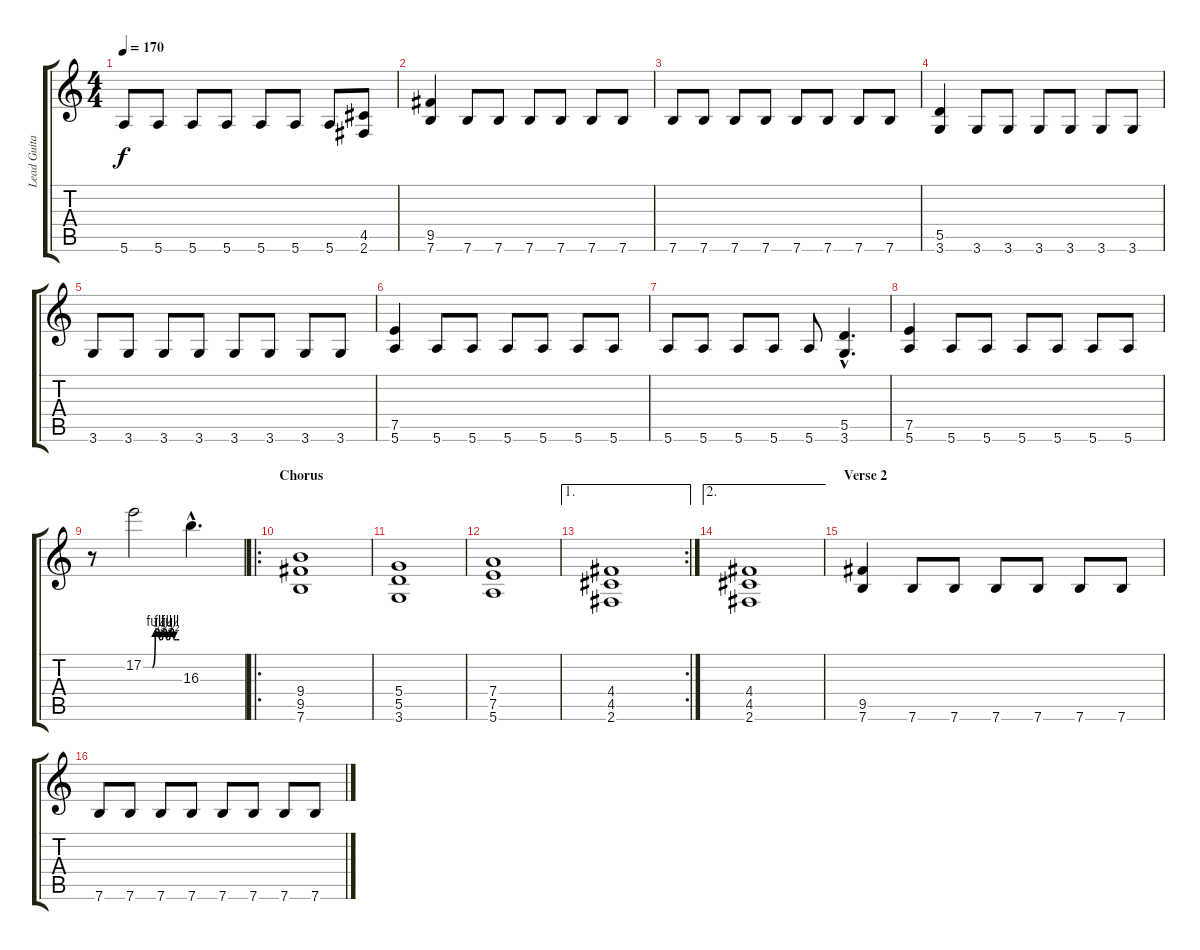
\track ("Lead Guitar" "Lead Guita") {instrument distortionguitar}
\staff {score tabs}
\tuning (E4 B3 G3 D3 A2 E2) {hide}
\ts (4 4)
\tempo 170
\clef g2
\ks c
5.6.8{dy f} 5.6.8 5.6.8 5.6.8 5.6.8 5.6.8 5.6.8 (4.5 2.6).8 |
(9.5 7.6).4 7.6.8 7.6.8 7.6.8 7.6.8 7.6.8 7.6.8 |
7.6.8 7.6.8 7.6.8 7.6.8 7.6.8 7.6.8 7.6.8 7.6.8 |
(5.5 3.6).4 3.6.8 3.6.8 3.6.8 3.6.8 3.6.8 3.6.8 |
3.6.8 3.6.8 3.6.8 3.6.8 3.6.8 3.6.8 3.6.8 3.6.8 |
(7.5 5.6).4 5.6.8 5.6.8 5.6.8 5.6.8 5.6.8 5.6.8 |
5.6.8 5.6.8 5.6.8 5.6.8 5.6.8 (5.5{hac} 3.6{hac}).4{d} |
(7.5 5.6).4 5.6.8 5.6.8 5.6.8 5.6.8 5.6.8 5.6.8 |
r.8 17.2{be (custom 0 0 15 0 20 4 23 4 27 2 30 2 33 4 36 4 39 2 42 2 45 4 48 4 51 2 55 2 60 2)}.2 16.3{hac}.4{d} |
\ro
\section ("" "Chorus")
(9.4 9.5 7.6).1 |
(5.4 5.5 3.6).1 |
(7.4 7.5 5.6).1 |
\ae 1
\rc 2
(4.4 4.5 2.6).1 |
\ae 2
(4.4 4.5 2.6).1 |
\section ("" "Verse 2")
(9.5 7.6).4 7.6.8 7.6.8 7.6.8 7.6.8 7.6.8 7.6.8 |
7.6.8 7.6.8 7.6.8 7.6.8 7.6.8 7.6.8 7.6.8 7.6.8
